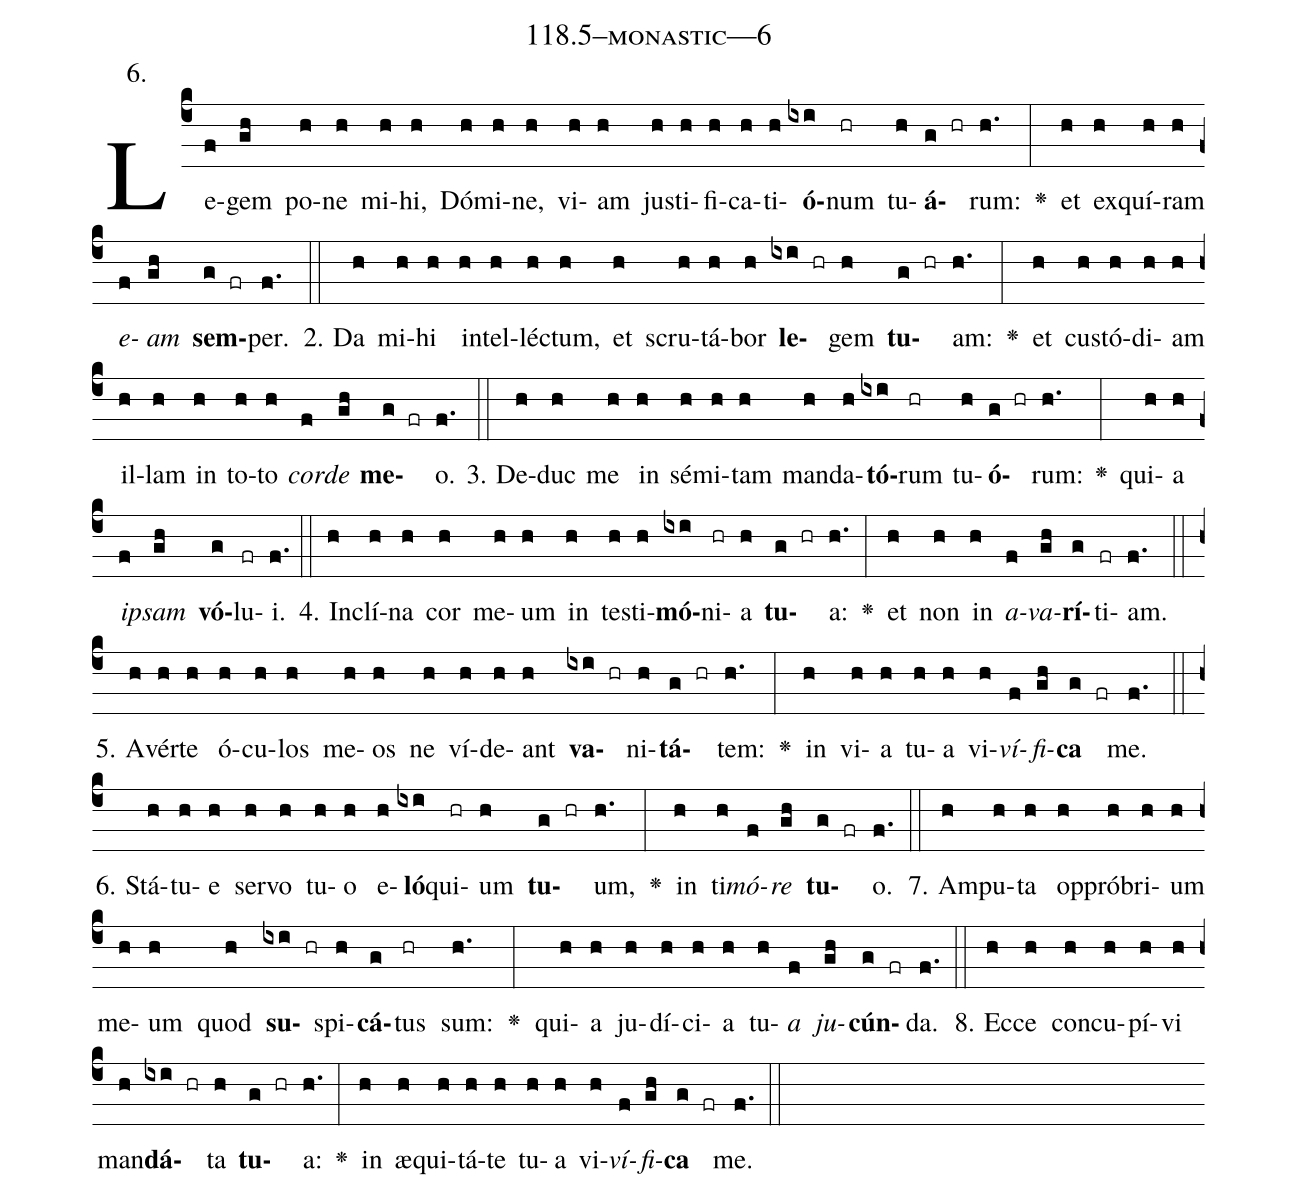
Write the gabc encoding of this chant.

name: 118.5--monastic---6;
annotation: 6.;
%%
(c4)Le(f)gem(gh) po(h)ne(h) mi(h)hi,(h) Dó(h)mi(h)ne,(h) vi(h)am(h) jus(h)ti(h)fi(h)ca(h)ti(h)<b>ó</b>(ixi)num(hr) tu(h)<b>á</b>(g hr)rum:(h.) <v>\greheightstar</v>(:) et(h) ex(h)quí(h)ram(h) <i>e</i>(f)<i>am</i>(gh) <b>sem</b>(g fr)per.(f.) (::)
2. Da(h) mi(h)hi(h) in(h)tel(h)léc(h)tum,(h) et(h) scru(h)tá(h)bor(h) <b>le</b>(ixi hr)gem(h) <b>tu</b>(g hr)am:(h.) <v>\greheightstar</v>(:) et(h) cus(h)tó(h)di(h)am(h) il(h)lam(h) in(h) to(h)to(h) <i>cor</i>(f)<i>de</i>(gh) <b>me</b>(g fr)o.(f.) (::)
3. De(h)duc(h) me(h) in(h) sé(h)mi(h)tam(h) man(h)da(h)<b>tó</b>(ixi)rum(hr) tu(h)<b>ó</b>(g hr)rum:(h.) <v>\greheightstar</v>(:) qui(h)a(h) <i>ip</i>(f)<i>sam</i>(gh) <b>vó</b>(g)lu(fr)i.(f.) (::)
4. In(h)clí(h)na(h) cor(h) me(h)um(h) in(h) tes(h)ti(h)<b>mó</b>(ixi)ni(hr)a(h) <b>tu</b>(g hr)a:(h.) <v>\greheightstar</v>(:) et(h) non(h) in(h) <i>a</i>(f)<i>va</i>(gh)<b>rí</b>(g)ti(fr)am.(f.) (::)
5. A(h)vér(h)te(h) ó(h)cu(h)los(h) me(h)os(h) ne(h) ví(h)de(h)ant(h) <b>va</b>(ixi hr)ni(h)<b>tá</b>(g hr)tem:(h.) <v>\greheightstar</v>(:) in(h) vi(h)a(h) tu(h)a(h) vi(h)<i>ví</i>(f)<i>fi</i>(gh)<b>ca</b>(g fr) me.(f.) (::)
6. Stá(h)tu(h)e(h) ser(h)vo(h) tu(h)o(h) e(h)<b>ló</b>(ixi)qui(hr)um(h) <b>tu</b>(g hr)um,(h.) <v>\greheightstar</v>(:) in(h) ti(h)<i>mó</i>(f)<i>re</i>(gh) <b>tu</b>(g fr)o.(f.) (::)
7. Am(h)pu(h)ta(h) op(h)pró(h)bri(h)um(h) me(h)um(h) quod(h) <b>su</b>(ixi hr)spi(h)<b>cá</b>(g)tus(hr) sum:(h.) <v>\greheightstar</v>(:) qui(h)a(h) ju(h)dí(h)ci(h)a(h) tu(h)<i>a</i>(f) <i>ju</i>(gh)<b>cún</b>(g fr)da.(f.) (::)
8. Ec(h)ce(h) con(h)cu(h)pí(h)vi(h) man(h)<b>dá</b>(ixi hr)ta(h) <b>tu</b>(g hr)a:(h.) <v>\greheightstar</v>(:) in(h) æ(h)qui(h)tá(h)te(h) tu(h)a(h) vi(h)<i>ví</i>(f)<i>fi</i>(gh)<b>ca</b>(g fr) me.(f.) (::)
